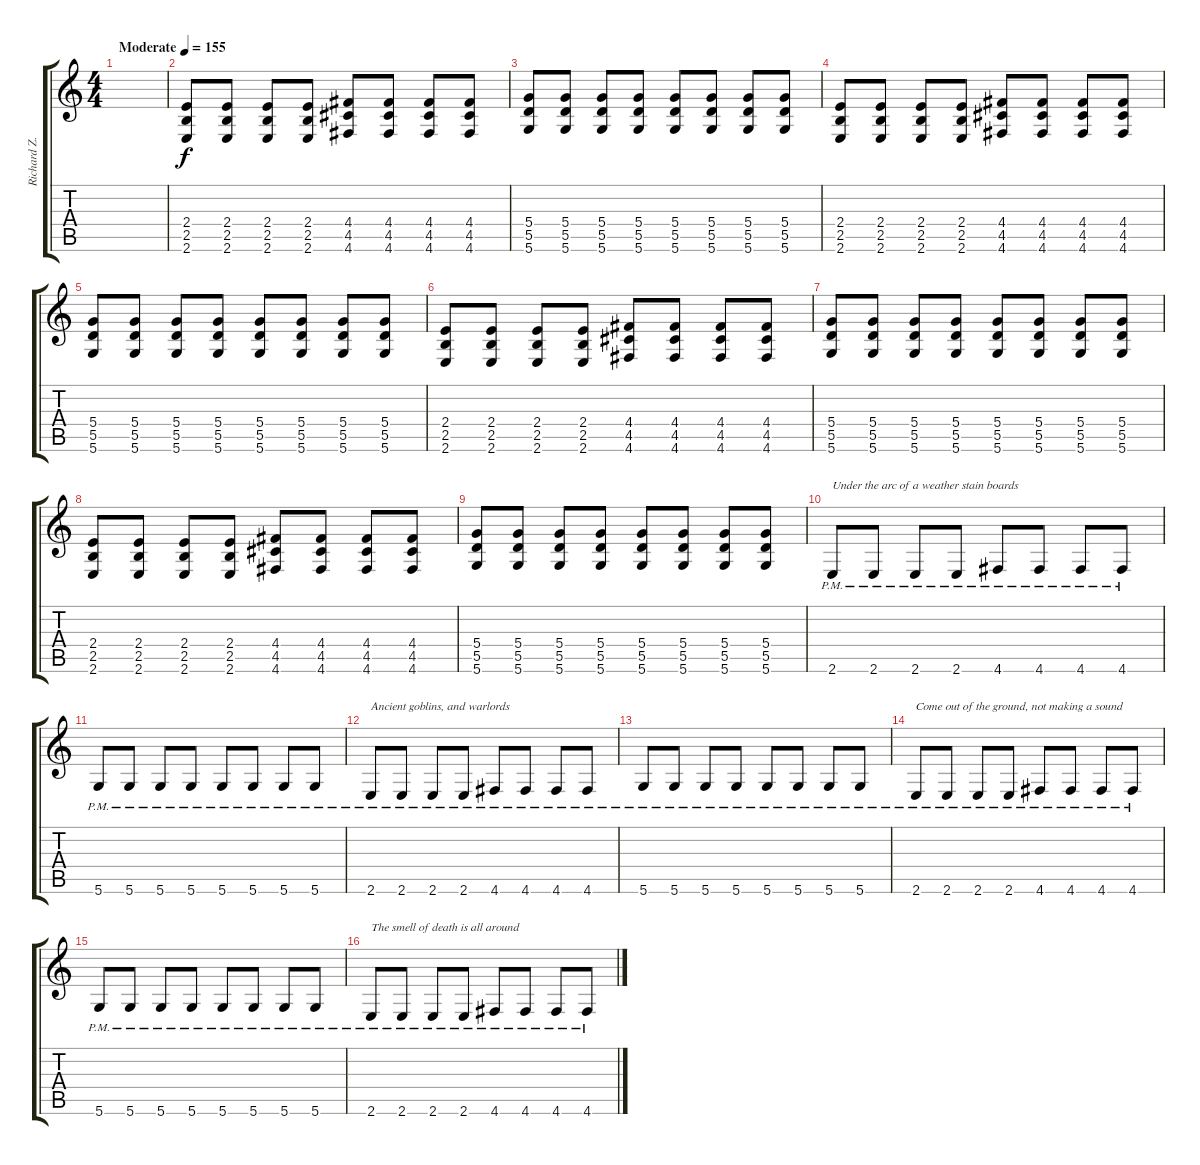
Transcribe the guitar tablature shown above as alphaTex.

\track ("Richard Z. Kruspe" "Richard Z.") {instrument overdrivenguitar}
\staff {score tabs}
\tuning (E4 B3 G3 D3 A2 D2) {hide}
\ts (4 4)
\tempo (155 "Moderate")
\clef g2
\ks c
|
(2.4 2.5 2.6).8 (2.4 2.5 2.6).8 (2.4 2.5 2.6).8 (2.4 2.5 2.6).8 (4.4 4.5 4.6).8 (4.4 4.5 4.6).8 (4.4 4.5 4.6).8 (4.4 4.5 4.6).8 |
(5.4 5.5 5.6).8 (5.4 5.5 5.6).8 (5.4 5.5 5.6).8 (5.4 5.5 5.6).8 (5.4 5.5 5.6).8 (5.4 5.5 5.6).8 (5.4 5.5 5.6).8 (5.4 5.5 5.6).8 |
(2.4 2.5 2.6).8 (2.4 2.5 2.6).8 (2.4 2.5 2.6).8 (2.4 2.5 2.6).8 (4.4 4.5 4.6).8 (4.4 4.5 4.6).8 (4.4 4.5 4.6).8 (4.4 4.5 4.6).8 |
(5.4 5.5 5.6).8 (5.4 5.5 5.6).8 (5.4 5.5 5.6).8 (5.4 5.5 5.6).8 (5.4 5.5 5.6).8 (5.4 5.5 5.6).8 (5.4 5.5 5.6).8 (5.4 5.5 5.6).8 |
(2.4 2.5 2.6).8 (2.4 2.5 2.6).8 (2.4 2.5 2.6).8 (2.4 2.5 2.6).8 (4.4 4.5 4.6).8 (4.4 4.5 4.6).8 (4.4 4.5 4.6).8 (4.4 4.5 4.6).8 |
(5.4 5.5 5.6).8 (5.4 5.5 5.6).8 (5.4 5.5 5.6).8 (5.4 5.5 5.6).8 (5.4 5.5 5.6).8 (5.4 5.5 5.6).8 (5.4 5.5 5.6).8 (5.4 5.5 5.6).8 |
(2.4 2.5 2.6).8 (2.4 2.5 2.6).8 (2.4 2.5 2.6).8 (2.4 2.5 2.6).8 (4.4 4.5 4.6).8 (4.4 4.5 4.6).8 (4.4 4.5 4.6).8 (4.4 4.5 4.6).8 |
(5.4 5.5 5.6).8 (5.4 5.5 5.6).8 (5.4 5.5 5.6).8 (5.4 5.5 5.6).8 (5.4 5.5 5.6).8 (5.4 5.5 5.6).8 (5.4 5.5 5.6).8 (5.4 5.5 5.6).8 |
2.6{pm}.8{txt "Under the arc of a weather stain boards"} 2.6{pm}.8 2.6{pm}.8 2.6{pm}.8 4.6{pm}.8 4.6{pm}.8 4.6{pm}.8 4.6{pm}.8 |
5.6{pm}.8 5.6{pm}.8 5.6{pm}.8 5.6{pm}.8 5.6{pm}.8 5.6{pm}.8 5.6{pm}.8 5.6{pm}.8 |
2.6{pm}.8{txt "Ancient goblins, and warlords"} 2.6{pm}.8 2.6{pm}.8 2.6{pm}.8 4.6{pm}.8 4.6{pm}.8 4.6{pm}.8 4.6{pm}.8 |
5.6{pm}.8 5.6{pm}.8 5.6{pm}.8 5.6{pm}.8 5.6{pm}.8 5.6{pm}.8 5.6{pm}.8 5.6{pm}.8 |
2.6{pm}.8{txt "Come out of the ground, not making a sound"} 2.6{pm}.8 2.6{pm}.8 2.6{pm}.8 4.6{pm}.8 4.6{pm}.8 4.6{pm}.8 4.6{pm}.8 |
5.6{pm}.8 5.6{pm}.8 5.6{pm}.8 5.6{pm}.8 5.6{pm}.8 5.6{pm}.8 5.6{pm}.8 5.6{pm}.8 |
2.6{pm}.8{txt "The smell of death is all around"} 2.6{pm}.8 2.6{pm}.8 2.6{pm}.8 4.6{pm}.8 4.6{pm}.8 4.6{pm}.8 4.6{pm}.8
